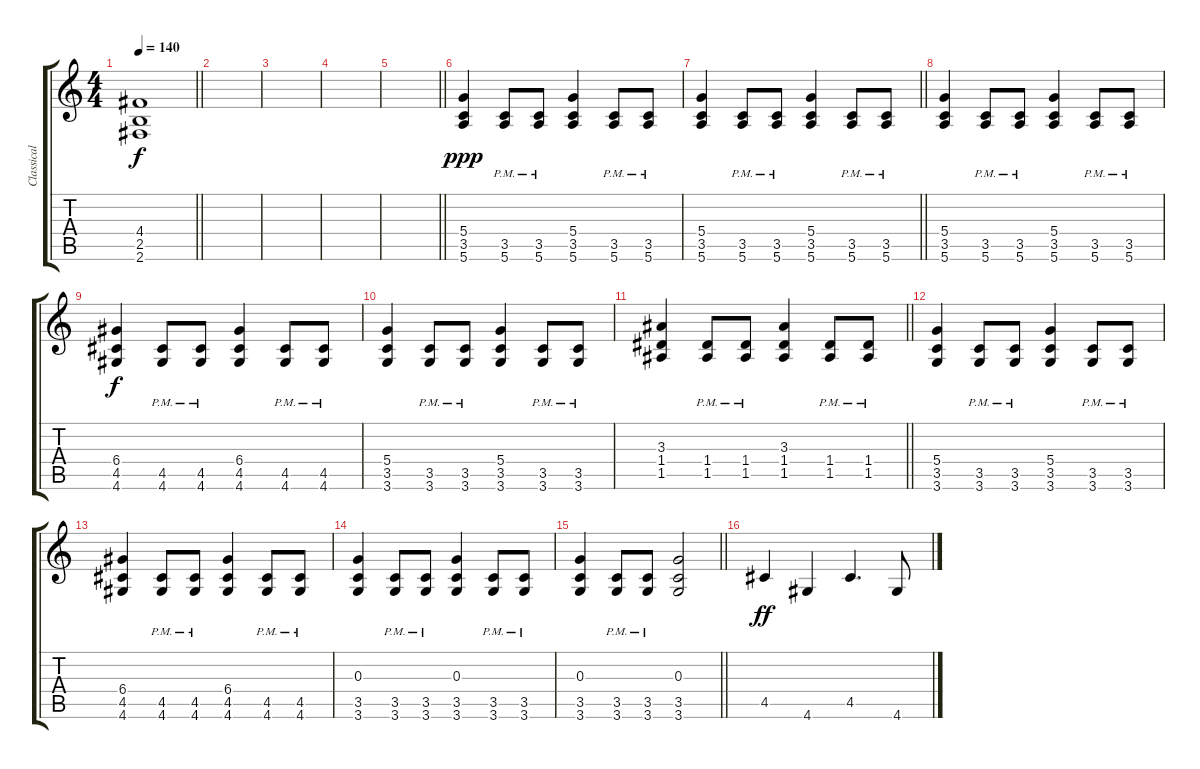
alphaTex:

\track ("Classical Rhythm Guitar 2" "Classical ") {instrument acousticguitarnylon}
\staff {score tabs}
\tuning (E4 B3 G3 D3 A2 E2) {hide}
\ts (4 4)
\tempo 140
\clef g2
\barLineRight lightlight
\ks c
(4.4 2.5 2.6).1{dy f} |
|
|
|
\barLineRight lightlight
|
(5.4 3.5 5.6).4{dy ppp volume 14} (3.5{pm} 5.6).8 (3.5{pm} 5.6).8 (5.4 3.5 5.6).4 (3.5{pm} 5.6).8 (3.5{pm} 5.6).8 |
\barLineRight lightlight
(5.4 3.5 5.6).4 (3.5{pm} 5.6).8 (3.5{pm} 5.6).8 (5.4 3.5 5.6).4 (3.5{pm} 5.6).8 (3.5{pm} 5.6).8 |
(5.4 3.5 5.6).4{volume 6} (3.5{pm} 5.6).8 (3.5{pm} 5.6).8 (5.4 3.5 5.6).4 (3.5{pm} 5.6).8 (3.5{pm} 5.6).8 |
(6.4 4.5 4.6).4{dy f} (4.5{pm} 4.6{pm}).8 (4.5{pm} 4.6{pm}).8 (6.4 4.5 4.6).4 (4.5{pm} 4.6{pm}).8 (4.5{pm} 4.6{pm}).8 |
(5.4 3.5 3.6).4 (3.5{pm} 3.6{pm}).8 (3.5{pm} 3.6{pm}).8 (5.4 3.5 3.6).4 (3.5{pm} 3.6{pm}).8 (3.5{pm} 3.6{pm}).8 |
\barLineRight lightlight
(3.3 1.4 1.5).4 (1.4{pm} 1.5{pm}).8 (1.4{pm} 1.5{pm}).8 (3.3 1.4 1.5).4 (1.4{pm} 1.5{pm}).8 (1.4{pm} 1.5{pm}).8 |
(5.4 3.5 3.6).4 (3.5{pm} 3.6{pm}).8 (3.5{pm} 3.6{pm}).8 (5.4 3.5 3.6).4 (3.5{pm} 3.6{pm}).8 (3.5{pm} 3.6{pm}).8 |
(6.4 4.5 4.6).4 (4.5{pm} 4.6{pm}).8 (4.5{pm} 4.6{pm}).8 (6.4 4.5 4.6).4 (4.5{pm} 4.6{pm}).8 (4.5{pm} 4.6{pm}).8 |
(0.3 3.5 3.6).4 (3.5{pm} 3.6{pm}).8 (3.5{pm} 3.6{pm}).8 (0.3 3.5 3.6).4 (3.5{pm} 3.6{pm}).8 (3.5{pm} 3.6{pm}).8 |
\barLineRight lightlight
(0.3 3.5 3.6).4 (3.5{pm} 3.6{pm}).8 (3.5{pm} 3.6{pm}).8 (0.3 3.5 3.6).2 |
4.5.4{dy ff volume 6} 4.6.4 4.5.4{d} 4.6.8
